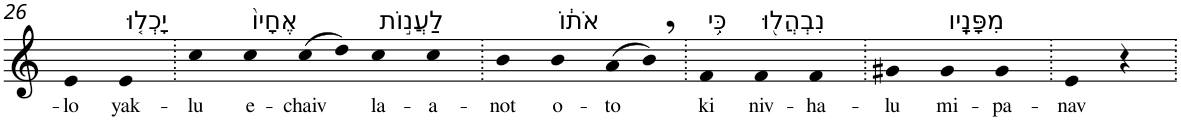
**kern	**text
*part1	*part1
*staff1	*staff1
*I"Piano	*
*I'Pno	*
!!LO:PB:g=z
*clefG2	*
*k[]	*
=26	=26
!	!LO:LY:b
4e	-lo
!LO:TX:a:t=יָכְל֤וּ	!
!	!LO:LY:b
4e	yak-
=27.	=27.
!	!LO:LY:b
4cc	-lu
!LO:TX:a:t=אֶחָיו֙	!
!	!LO:LY:b
4cc	e-
!	!LO:LY:b
(>8cc	-chaiv
8dd)	.
!LO:TX:a:t=לַעֲנ֣וֹת	!
!	!LO:LY:b
4cc	la-
!	!LO:LY:b
4cc	-a-
=28.	=28.
!	!LO:LY:b
4b	-not
!LO:TX:a:t=אֹת֔וֹ	!
!	!LO:LY:b
4b	o-
!	!LO:LY:b
(>8a	-to
8b,)	.
=29.	=29.
!LO:TX:a:t=כִּ֥י	!
!	!LO:LY:b
4f	ki
!LO:TX:a:t=נִבְהֲל֖וּ	!
!	!LO:LY:b
4f	niv-
!	!LO:LY:b
4f	-ha-
=30.	=30.
!	!LO:LY:b
4g#X	-lu
!LO:TX:a:t=מִפָּנָֽיו	!
!	!LO:LY:b
4g#	mi-
!	!LO:LY:b
4g#	-pa-
=31.	=31.
!	!LO:LY:b
4e	-nav
4r	.
=.	=.
*-	*-
